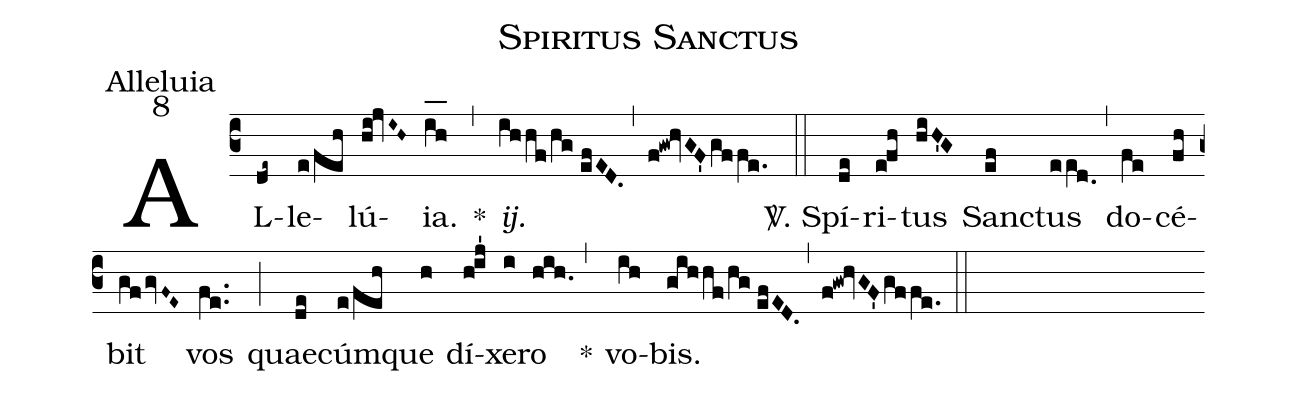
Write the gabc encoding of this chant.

name:Spiritus Sanctus;
office-part:Alleluia;
mode:8;
%%
(c3) AL(de~)le(e/feh)lú(hi!jvI~H~){ia}.(i_[oh:h]h_[oh:h]) *(,) <i>ij.</i>(ihhf/hg//efED.) (,) (f!gw!hvGF'gffe.) (::) <sp>V/</sp>. Spí(de)ri(efh)tus(hiH'G) San(ef)ctus(ee[ll:1]d.0) (,) do(fe)cé(fh)bit(gfgvF~E~) vos(fe..) (;) quae(de)cúm(e/feh)que(h) dí(h!ij')xe(i)ro(hih.) <clear>*(,) vo(ih)bis.(gihhf/hg//efED.) (,) (f!gw!hvGF'gffe.) (::)
